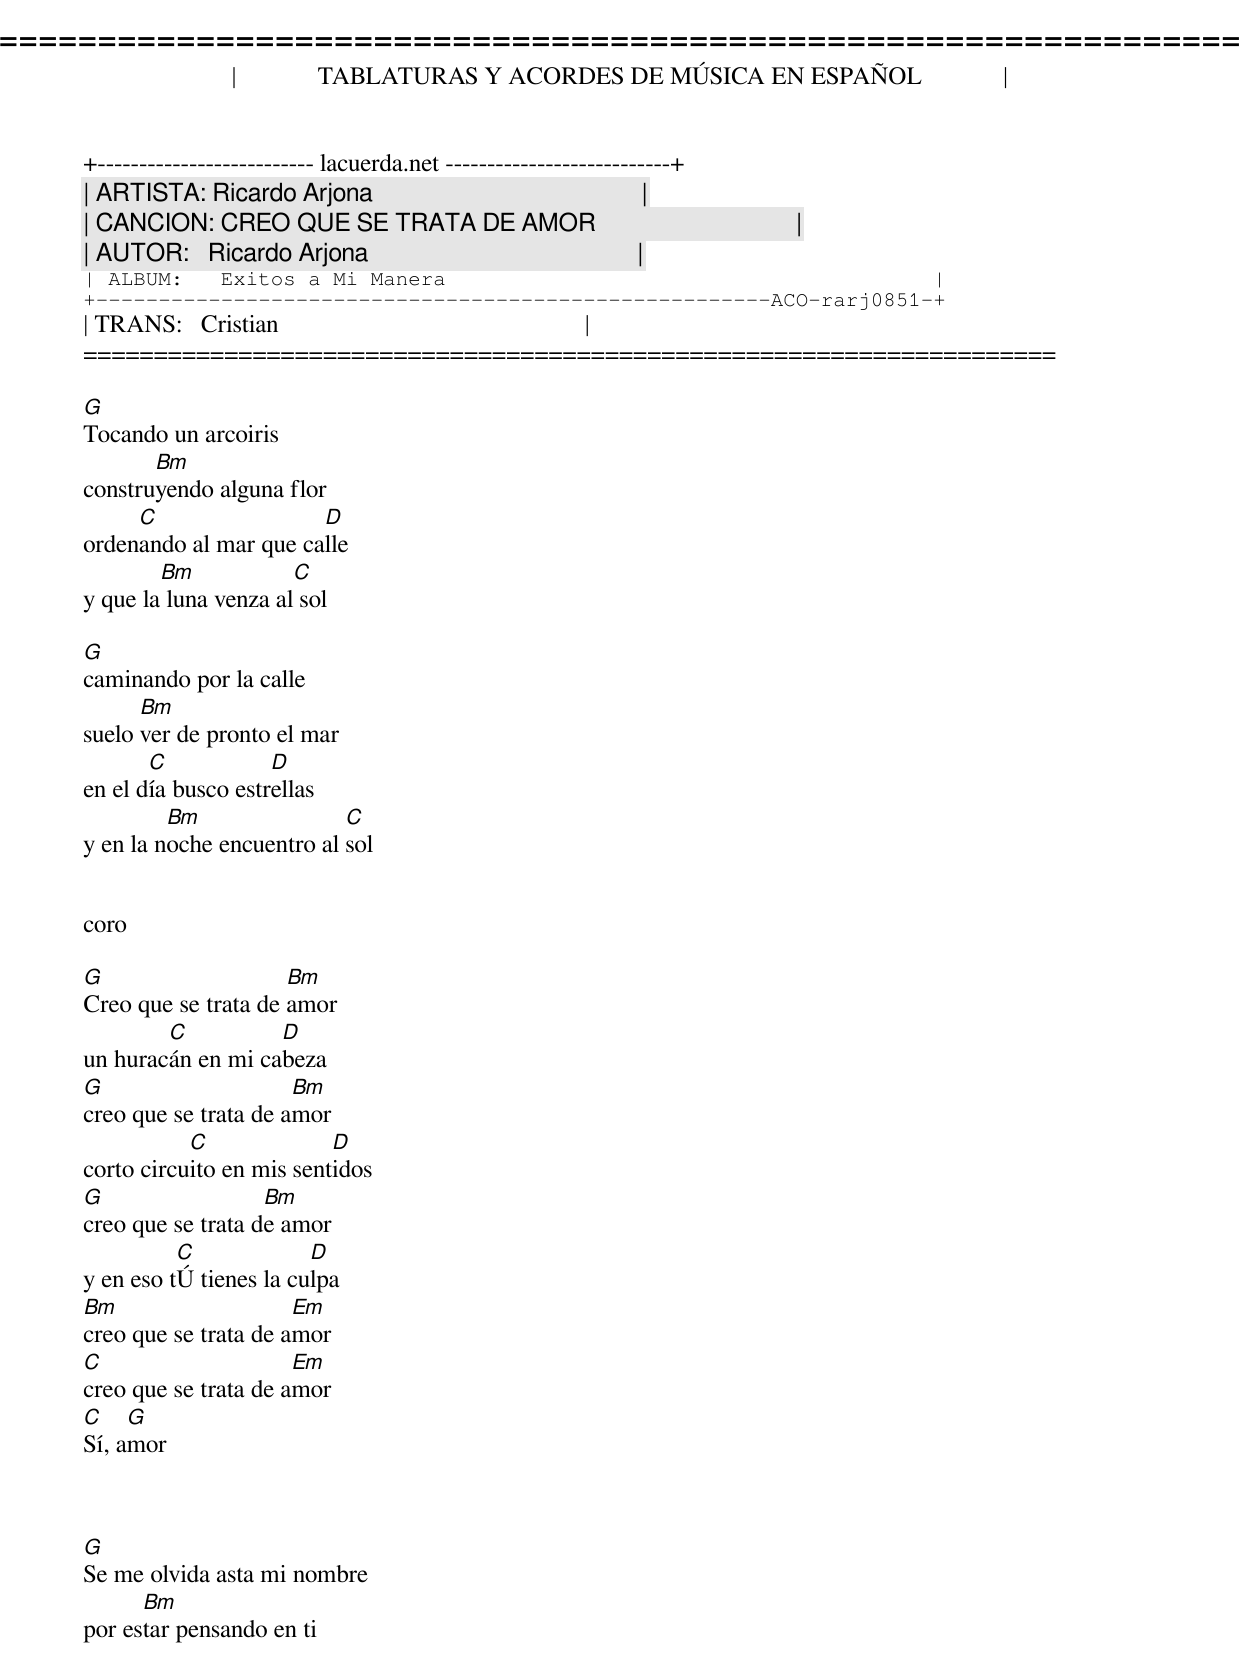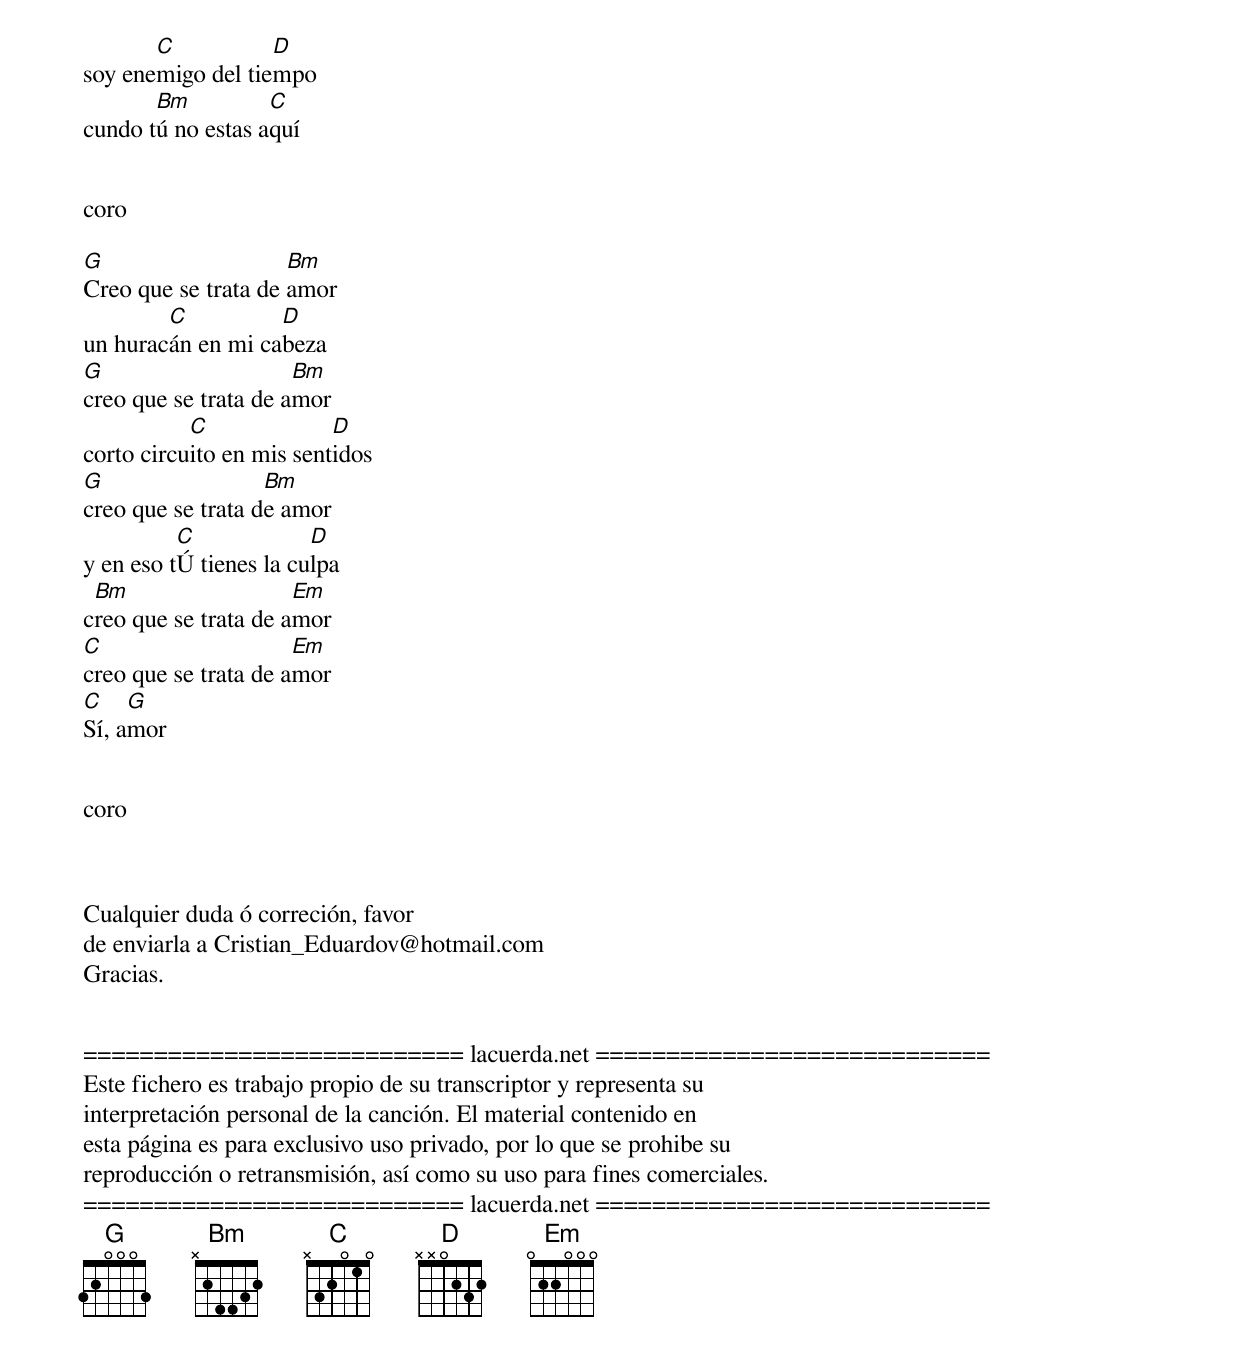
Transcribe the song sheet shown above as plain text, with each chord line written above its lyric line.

=====================================================================
|             TABLATURAS Y ACORDES DE MÚSICA EN ESPAÑOL             |
+-------------------------- lacuerda.net ---------------------------+
| ARTISTA: Ricardo Arjona                                           |
| CANCION: CREO QUE SE TRATA DE AMOR                                |
| AUTOR:   Ricardo Arjona                                           |
| ALBUM:   Exitos a Mi Manera                                       |
+------------------------------------------------------ACO-rarj0851-+
| TRANS:   Cristian                                                 |
=====================================================================

G
Tocando un arcoiris
       Bm
construyendo alguna flor
     C                 D
ordenando al mar que calle
        Bm            C
y que la luna venza al sol

G
caminando por la calle
      Bm
suelo ver de pronto el mar
       C            D
en el día busco estrellas
         Bm                C
y en la noche encuentro al sol


coro

G                    Bm
Creo que se trata de amor
        C          D
un huracán en mi cabeza
G                     Bm
creo que se trata de amor
           C              D
corto circuito en mis sentidos
G                  Bm
creo que se trata de amor
          C             D
y en eso tÚ tienes la culpa
Bm                    Em
creo que se trata de amor
C                     Em
creo que se trata de amor
C    G
Sí, amor



G
Se me olvida asta mi nombre
      Bm
por estar pensando en ti
       C           D
soy enemigo del tiempo
       Bm          C
cundo tú no estas aquí


coro

G                    Bm
Creo que se trata de amor
        C          D
un huracán en mi cabeza
G                     Bm
creo que se trata de amor
           C              D
corto circuito en mis sentidos
G                  Bm
creo que se trata de amor
          C             D
y en eso tÚ tienes la culpa
 Bm                   Em
creo que se trata de amor
C                     Em
creo que se trata de amor
C    G
Sí, amor


coro



Cualquier duda ó correción, favor
de enviarla a Cristian_Eduardov@hotmail.com
Gracias.


=========================== lacuerda.net ============================
Este fichero es trabajo propio de su transcriptor y representa su
interpretación personal de la canción. El material contenido en
esta página es para exclusivo uso privado, por lo que se prohibe su
reproducción o retransmisión, así como su uso para fines comerciales.
=========================== lacuerda.net ============================
